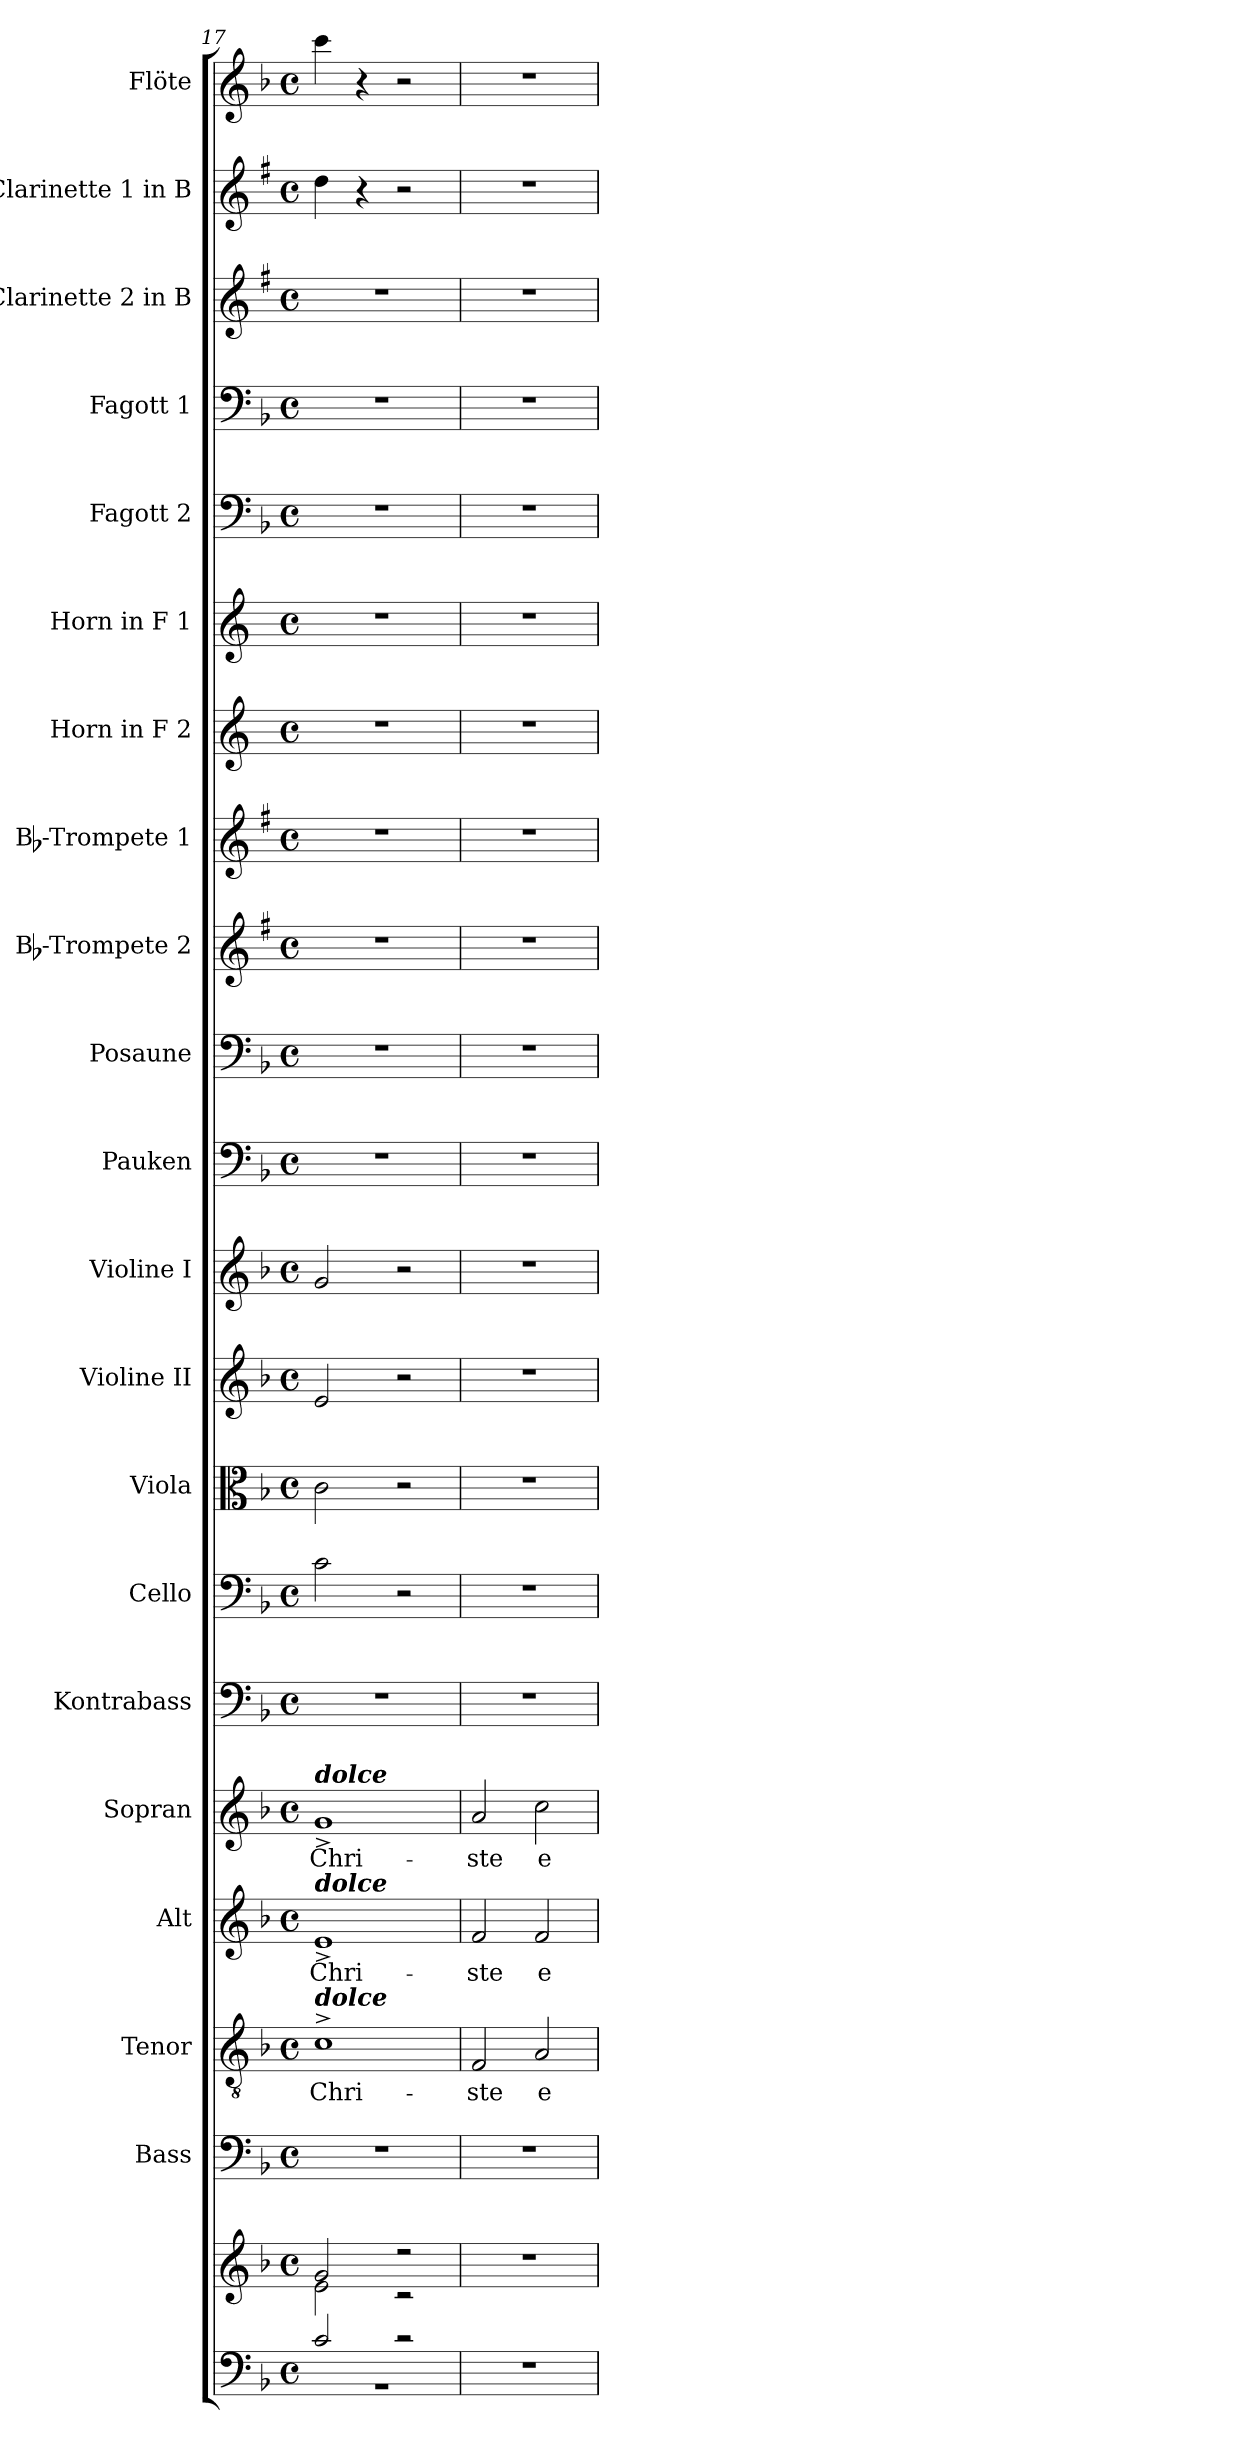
**kern	**kern	**kern	**kern	**text	**kern	**text	**kern	**text	**kern	**kern	**kern	**kern	**kern	**kern	**kern	**kern	**kern	**kern	**kern	**kern	**kern	**kern	**kern	**kern
*part21	*part21	*part20	*part19	*part19	*part18	*part18	*part17	*part17	*part16	*part15	*part14	*part13	*part12	*part11	*part10	*part9	*part8	*part7	*part6	*part5	*part4	*part3	*part2	*part1
*staff22	*staff21	*staff20	*staff19	*staff19	*staff18	*staff18	*staff17	*staff17	*staff16	*staff15	*staff14	*staff13	*staff12	*staff11	*staff10	*staff9	*staff8	*staff7	*staff6	*staff5	*staff4	*staff3	*staff2	*staff1
*	*	*I"Bass	*I"Tenor	*	*I"Alt	*	*I"Sopran	*	*I"Kontrabass	*I"Cello	*I"Viola	*I"Violine II	*I"Violine I	*I"Pauken	*I"Posaune	*I"Bb-Trompete 2	*I"Bb-Trompete 1	*I"Horn in F 2	*I"Horn in F 1	*I"Fagott 2	*I"Fagott 1	*I"Clarinette 2 in B	*I"Clarinette 1 in B	*I"Flöte
*	*	*I'B.	*I'T.	*	*I'A.	*	*I'S.	*	*I'Kb.	*	*I'Vla.	*I'Vl. II	*I'Vl. I	*I'Pk.	*I'Pos.	*I'Bb Trp. 2	*I'Bb Trp. 1	*	*	*I'Fg. 2	*I'Fg. 1	*I'Clar. 2	*I'Clar.1	*I'Fl.
*clefF4	*clefG2	*clefF4	*clefGv2	*	*clefG2	*	*clefG2	*	*clefF4	*clefF4	*clefC3	*clefG2	*clefG2	*clefF4	*clefF4	*clefG2	*clefG2	*clefG2	*clefG2	*clefF4	*clefF4	*clefG2	*clefG2	*clefG2
*	*	*	*	*	*	*	*	*	*ITrd7c12	*	*	*	*	*	*	*ITrd1c2	*ITrd1c2	*ITrd4c7	*ITrd4c7	*	*	*ITrd1c2	*ITrd1c2	*
*k[b-]	*k[b-]	*k[b-]	*k[b-]	*	*k[b-]	*	*k[b-]	*	*k[b-]	*k[b-]	*k[b-]	*k[b-]	*k[b-]	*k[b-]	*k[b-]	*k[b-]	*k[b-]	*k[b-]	*k[b-]	*k[b-]	*k[b-]	*k[b-]	*k[b-]	*k[b-]
*F:	*F:	*F:	*F:	*	*F:	*	*F:	*	*F:	*F:	*F:	*F:	*F:	*F:	*F:	*F:	*F:	*F:	*F:	*F:	*F:	*F:	*F:	*F:
*M4/4	*M4/4	*M4/4	*M4/4	*	*M4/4	*	*M4/4	*	*M4/4	*M4/4	*M4/4	*M4/4	*M4/4	*M4/4	*M4/4	*M4/4	*M4/4	*M4/4	*M4/4	*M4/4	*M4/4	*M4/4	*M4/4	*M4/4
*met(c)	*met(c)	*met(c)	*met(c)	*	*met(c)	*	*met(c)	*	*met(c)	*met(c)	*met(c)	*met(c)	*met(c)	*met(c)	*met(c)	*met(c)	*met(c)	*met(c)	*met(c)	*met(c)	*met(c)	*met(c)	*met(c)	*met(c)
=17	=17	=17	=17	=17	=17	=17	=17	=17	=17	=17	=17	=17	=17	=17	=17	=17	=17	=17	=17	=17	=17	=17	=17	=17
*^	*^	*	*	*	*	*	*	*	*	*	*	*	*	*	*	*	*	*	*	*	*	*	*	*
!	!	!	!	!	!	!	!	!	!LO:TX:a:Bi:t=dolce	!	!	!	!	!	!	!	!	!	!	!	!	!	!	!	!	!
!	!	!	!	!	!	!	!LO:TX:a:Bi:t=dolce	!	!	!	!	!	!	!	!	!	!	!	!	!	!	!	!	!	!	!
!	!	!	!	!	!LO:TX:a:Bi:t=dolce	!	!	!	!	!	!	!	!	!	!	!	!	!	!	!	!	!	!	!	!	!
!	!	!	!	!	!	!LO:LY:b	!	!LO:LY:b	!	!LO:LY:b	!	!	!	!	!	!	!	!	!	!	!	!	!	!	!	!
2c/	1rBB	2g/	2e\	1r	1c^>	Chri-	1e^>	Chri-	1g^>	Chri-	1r	2c\	2c\	2e/	2g/	1r	1r	1r	1r	1r	1r	1r	1r	1r	4cc\	4ccc\
.	.	.	.	.	.	.	.	.	.	.	.	.	.	.	.	.	.	.	.	.	.	.	.	.	4r	4r
2rc	.	2r	2r	.	.	.	.	.	.	.	.	2r	2r	2r	2r	.	.	.	.	.	.	.	.	.	2r	2r
*v	*v	*	*	*	*	*	*	*	*	*	*	*	*	*	*	*	*	*	*	*	*	*	*	*	*	*
=18	=18	=18	=18	=18	=18	=18	=18	=18	=18	=18	=18	=18	=18	=18	=18	=18	=18	=18	=18	=18	=18	=18	=18	=18	=18
!	!	!	!	!	!LO:LY:b	!	!LO:LY:b	!	!LO:LY:b	!	!	!	!	!	!	!	!	!	!	!	!	!	!	!	!
*	*v	*v	*	*	*	*	*	*	*	*	*	*	*	*	*	*	*	*	*	*	*	*	*	*	*
1r	1r	1r	2F/	-ste	2f/	-ste	2a/	-ste	1r	1r	1r	1r	1r	1r	1r	1r	1r	1r	1r	1r	1r	1r	1r	1r
!	!	!	!	!LO:LY:b	!	!LO:LY:b	!	!LO:LY:b	!	!	!	!	!	!	!	!	!	!	!	!	!	!	!	!
.	.	.	2A/	e-	2f/	e-	2cc\	e-	.	.	.	.	.	.	.	.	.	.	.	.	.	.	.	.
=	=	=	=	=	=	=	=	=	=	=	=	=	=	=	=	=	=	=	=	=	=	=	=	=
*-	*-	*-	*-	*-	*-	*-	*-	*-	*-	*-	*-	*-	*-	*-	*-	*-	*-	*-	*-	*-	*-	*-	*-	*-
